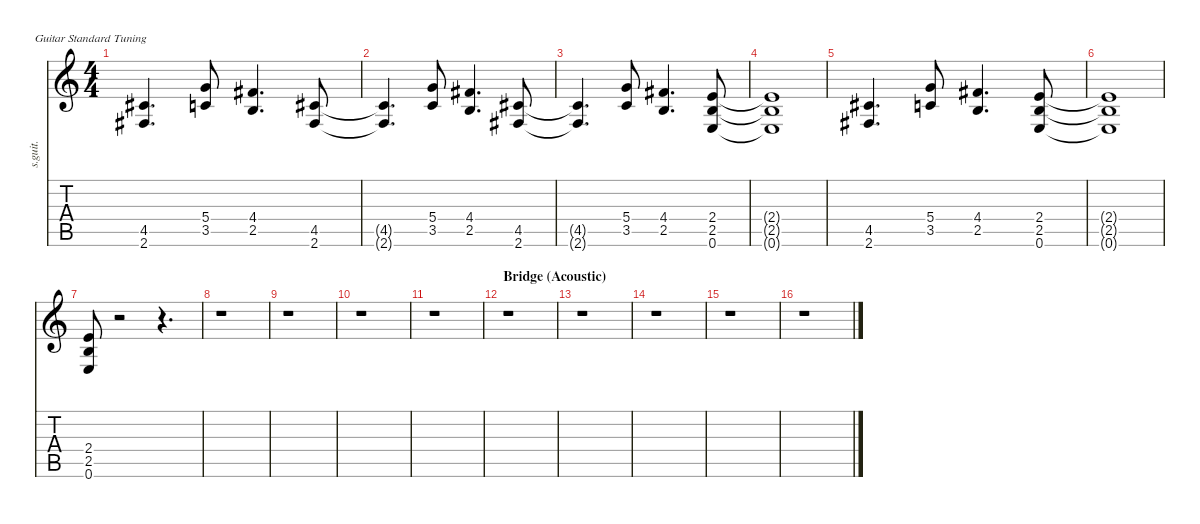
\defaultSystemsLayout 4
\hideDynamics
\bracketExtendMode nobrackets
\track ("James Hetfield (Rhythm)" "s.guit.") {instrument distortionguitar}
\staff {score tabs}
\tuning (E4 B3 G3 D3 A2 E2)
\ts (4 4)
\tempo (124 hide)
\clef g2
\ks c
(4.5{acc #} 2.6{acc #}).4{d lyrics (0 "") lyrics (1 "") lyrics (2 "") lyrics (3 "") lyrics (4 "") dy f} (5.4 3.5).8{lyrics (0 "") lyrics (1 "") lyrics (2 "") lyrics (3 "") lyrics (4 "")} (4.4{acc #} 2.5).4{d lyrics (0 "") lyrics (1 "") lyrics (2 "") lyrics (3 "") lyrics (4 "")} (4.5{acc #} 2.6{acc #}).8{lyrics (0 "") lyrics (1 "") lyrics (2 "") lyrics (3 "") lyrics (4 "")} |
(4.5{t acc #} 2.6{t acc #}).4{d lyrics (0 "") lyrics (1 "") lyrics (2 "") lyrics (3 "") lyrics (4 "")} (5.4 3.5).8{lyrics (0 "") lyrics (1 "") lyrics (2 "") lyrics (3 "") lyrics (4 "")} (4.4{acc #} 2.5).4{d lyrics (0 "") lyrics (1 "") lyrics (2 "") lyrics (3 "") lyrics (4 "")} (4.5{acc #} 2.6{acc #}).8{lyrics (0 "") lyrics (1 "") lyrics (2 "") lyrics (3 "") lyrics (4 "")} |
(4.5{t acc #} 2.6{t acc #}).4{d lyrics (0 "") lyrics (1 "") lyrics (2 "") lyrics (3 "") lyrics (4 "")} (5.4 3.5).8{lyrics (0 "") lyrics (1 "") lyrics (2 "") lyrics (3 "") lyrics (4 "")} (4.4{acc #} 2.5).4{d lyrics (0 "") lyrics (1 "") lyrics (2 "") lyrics (3 "") lyrics (4 "")} (2.4 2.5 0.6).8{lyrics (0 "") lyrics (1 "") lyrics (2 "") lyrics (3 "") lyrics (4 "")} |
(2.4{t} 2.5{t} 0.6{t}).1{lyrics (0 "") lyrics (1 "") lyrics (2 "") lyrics (3 "") lyrics (4 "")} |
(4.5{acc #} 2.6{acc #}).4{d lyrics (0 "") lyrics (1 "") lyrics (2 "") lyrics (3 "") lyrics (4 "")} (5.4 3.5).8{lyrics (0 "") lyrics (1 "") lyrics (2 "") lyrics (3 "") lyrics (4 "")} (4.4{acc #} 2.5).4{d lyrics (0 "") lyrics (1 "") lyrics (2 "") lyrics (3 "") lyrics (4 "")} (2.4 2.5 0.6).8{lyrics (0 "") lyrics (1 "") lyrics (2 "") lyrics (3 "") lyrics (4 "")} |
(2.4{t} 2.5{t} 0.6{t}).1{lyrics (0 "") lyrics (1 "") lyrics (2 "") lyrics (3 "") lyrics (4 "")} |
(2.4 2.5 0.6).8{lyrics (0 "") lyrics (1 "") lyrics (2 "") lyrics (3 "") lyrics (4 "")} r.2 r.4{d} |
r.1 |
r.1 |
r.1 |
r.1 |
\section ("" "Bridge (Acoustic)")
r.1 |
r.1 |
r.1 |
r.1 |
r.1
